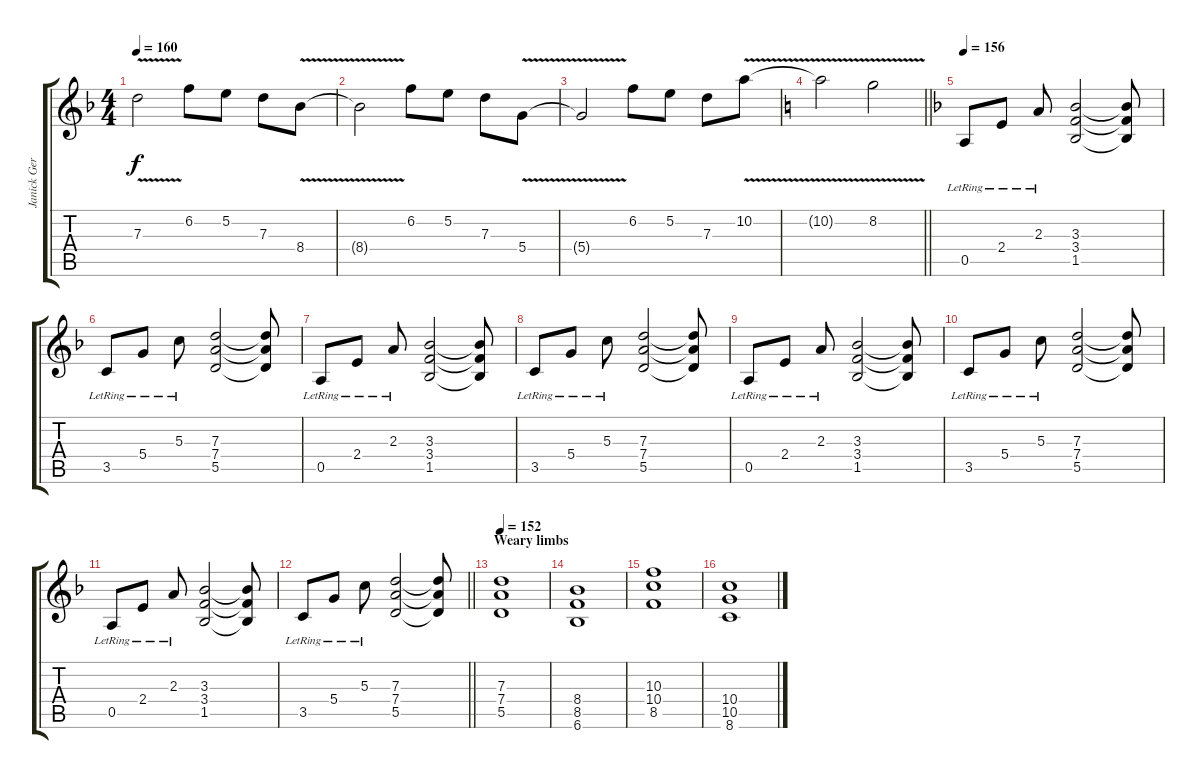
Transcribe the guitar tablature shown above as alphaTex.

\track ("Janick Gers" "Janick Ger") {instrument acousticguitarsteel}
\staff {score tabs}
\tuning (E4 B3 G3 D3 A2 E2) {hide}
\ts (4 4)
\tempo 160
\clef g2
\ks f
7.3{v}.2{dy f} 6.2.8 5.2.8 7.3.8 8.4{v}.8 |
8.4{t}.2 6.2.8 5.2.8 7.3.8 5.4{v}.8 |
5.4{t}.2 6.2.8 5.2.8 7.3.8 10.2{v}.8 |
\barLineRight lightlight
\ks c
10.2{t}.2 8.2{v}.2 |
\tempo 156
\ks f
0.5{lr}.8 2.4{lr}.8 2.3{lr}.8 (3.3 3.4 1.5).2 (3.3{t} 3.4{t} 1.5{t}).8 |
3.5{lr}.8 5.4{lr}.8 5.3{lr}.8 (7.3 7.4 5.5).2 (7.3{t} 7.4{t} 5.5{t}).8 |
0.5{lr}.8 2.4{lr}.8 2.3{lr}.8 (3.3 3.4 1.5).2 (3.3{t} 3.4{t} 1.5{t}).8 |
3.5{lr}.8 5.4{lr}.8 5.3{lr}.8 (7.3 7.4 5.5).2 (7.3{t} 7.4{t} 5.5{t}).8 |
0.5{lr}.8 2.4{lr}.8 2.3{lr}.8 (3.3 3.4 1.5).2 (3.3{t} 3.4{t} 1.5{t}).8 |
3.5{lr}.8 5.4{lr}.8 5.3{lr}.8 (7.3 7.4 5.5).2 (7.3{t} 7.4{t} 5.5{t}).8 |
0.5{lr}.8 2.4{lr}.8 2.3{lr}.8 (3.3 3.4 1.5).2 (3.3{t} 3.4{t} 1.5{t}).8 |
\barLineRight lightlight
3.5{lr}.8 5.4{lr}.8 5.3{lr}.8 (7.3 7.4 5.5).2 (7.3{t} 7.4{t} 5.5{t}).8 |
\section ("" "Weary limbs")
\tempo 152
(7.3 7.4 5.5).1 |
(8.4 8.5 6.6).1 |
(10.3 10.4 8.5).1 |
(10.4 10.5 8.6).1
